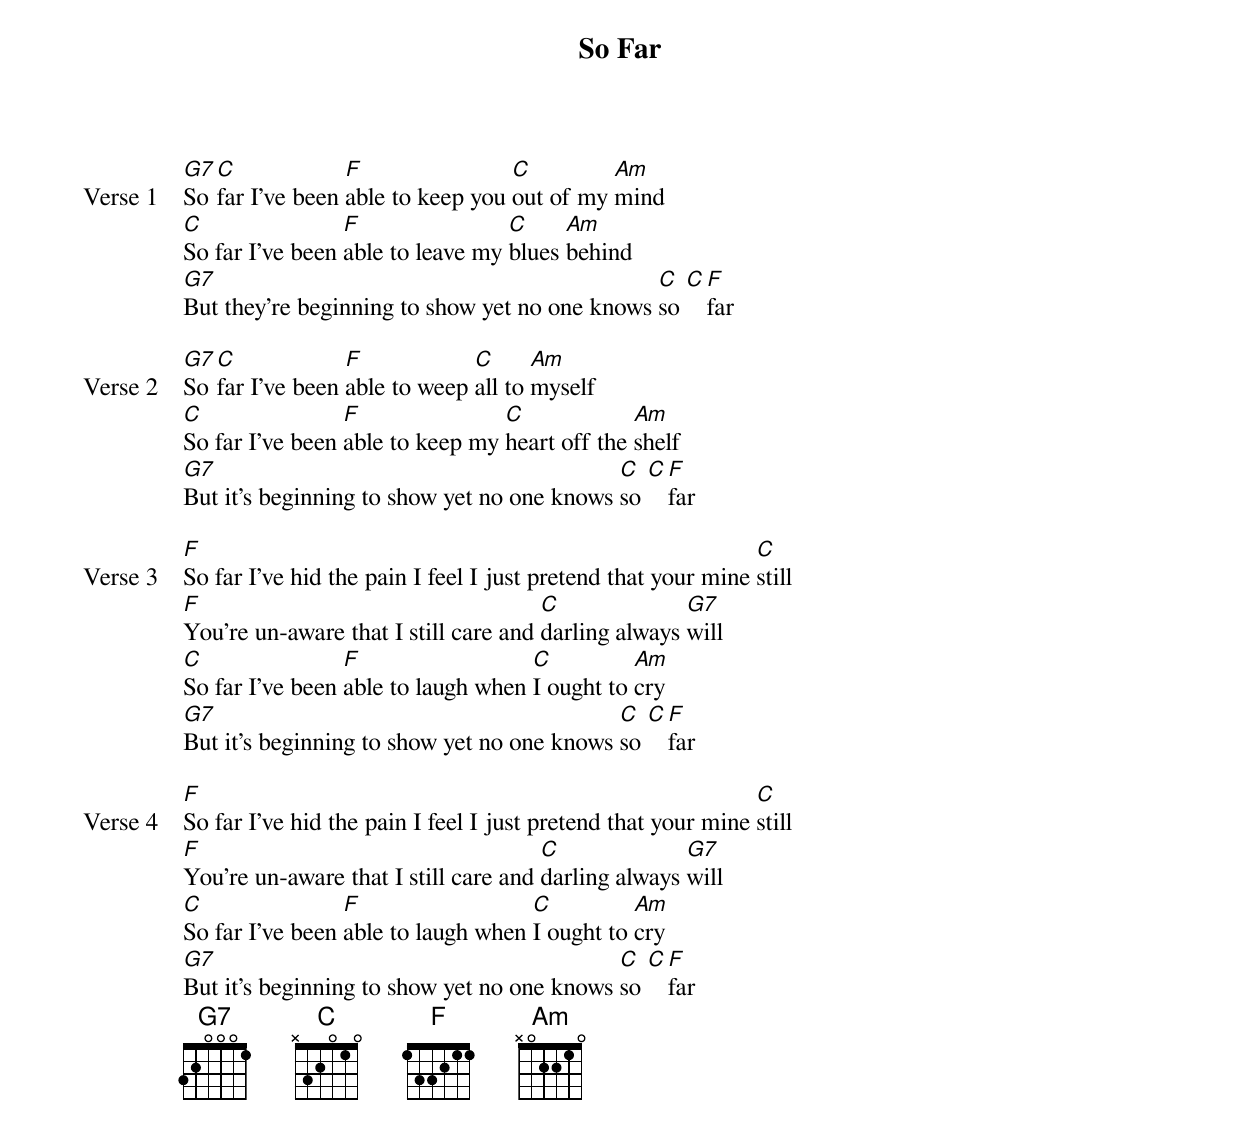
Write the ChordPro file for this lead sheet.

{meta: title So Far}
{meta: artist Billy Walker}
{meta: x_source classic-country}
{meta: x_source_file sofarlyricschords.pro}
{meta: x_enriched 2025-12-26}

{start_of_verse: Verse 1}
[G7]So [C]far I’ve been [F]able to keep you [C]out of my [Am]mind
[C]So far I’ve been [F]able to leave my [C]blues [Am]behind
[G7]But they’re beginning to show yet no one knows [C]so [C][F]far
{end_of_verse}

{start_of_verse: Verse 2}
[G7]So [C]far I’ve been [F]able to weep [C]all to [Am]myself
[C]So far I’ve been [F]able to keep my [C]heart off the [Am]shelf
[G7]But it’s beginning to show yet no one knows [C]so [C][F]far
{end_of_verse}

{start_of_verse: Verse 3}
[F]So far I’ve hid the pain I feel I just pretend that your mine [C]still
[F]You’re un-aware that I still care and [C]darling always [G7]will
[C]So far I’ve been [F]able to laugh when [C]I ought to [Am]cry
[G7]But it’s beginning to show yet no one knows [C]so [C][F]far
{end_of_verse}

{start_of_verse: Verse 4}
[F]So far I’ve hid the pain I feel I just pretend that your mine [C]still
[F]You’re un-aware that I still care and [C]darling always [G7]will
[C]So far I’ve been [F]able to laugh when [C]I ought to [Am]cry
[G7]But it’s beginning to show yet no one knows [C]so [C][F]far
{end_of_verse}
